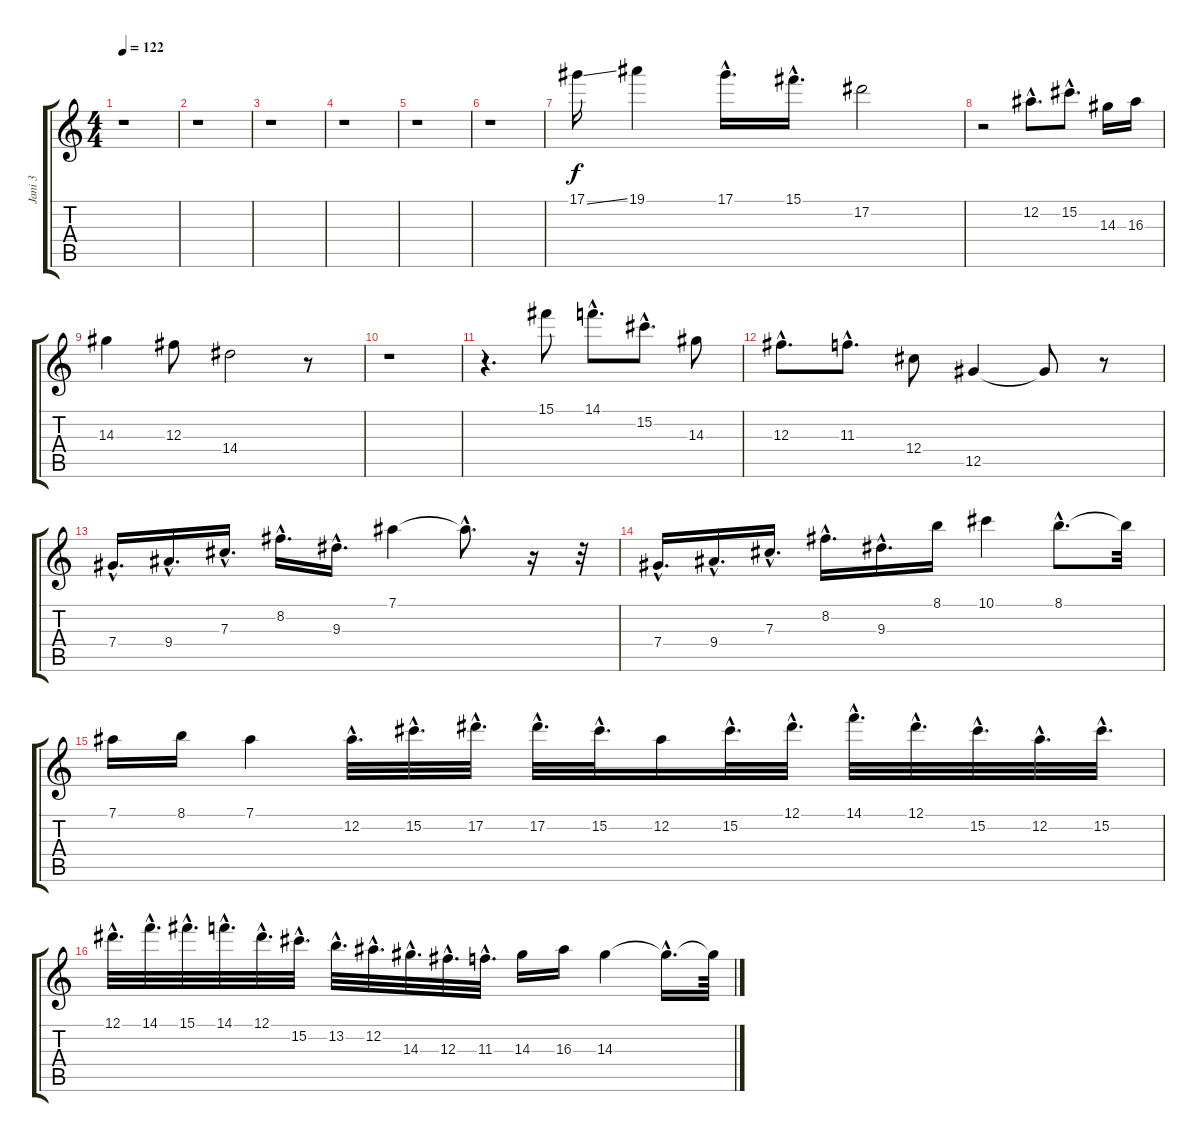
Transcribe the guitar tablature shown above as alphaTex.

\track ("Jani 3" "Jani 3") {instrument overdrivenguitar}
\staff {score tabs}
\tuning (Eb4 Bb3 Gb3 Db3 Ab2 Eb2) {hide}
\ts (4 4)
\tempo 122
\clef g2
\ks c
r.1{dy f} |
r.1 |
r.1 |
r.1 |
r.1 |
r.1 |
17.1{ss}.16 19.1.4 17.1{hac}.16{d} 15.1{hac}.16{d} 17.2.2 |
r.2 12.2{hac}.8{d} 15.2{hac}.8{d} 14.3.16 16.3.16 |
14.3.4 12.3.8 14.4.2 r.8 |
r.1 |
r.4{d} 15.1.8 14.1{hac}.8{d} 15.2{hac}.8{d} 14.3.8 |
12.3{hac}.8{d} 11.3{hac}.8{d} 12.4.8 12.5.4 12.5{t}.8 r.8 |
7.4{hac}.16{d} 9.4{hac}.16{d} 7.3{hac}.16{d} 8.2{hac}.16{d} 9.3{hac}.16{d} 7.1.4 7.1{hac t}.8{d} r.16 r.32 |
7.4{hac}.16{d} 9.4{hac}.16{d} 7.3{hac}.16{d} 8.2{hac}.16{d} 9.3{hac}.16{d} 8.1.16 10.1.4 8.1{hac}.8{d} 8.1{t}.32 |
7.1.16 8.1.16 7.1.4 12.2{hac}.32{d} 15.2{hac}.32{d} 17.2{hac}.32{d} 17.2{hac}.32{d} 15.2{hac}.32{d} 12.2.16 15.2{hac}.32{d} 12.1{hac}.32{d} 14.1{hac}.32{d} 12.1{hac}.32{d} 15.2{hac}.32{d} 12.2{hac}.32{d} 15.2{hac}.32{d} |
12.1{hac}.32{d} 14.1{hac}.32{d} 15.1{hac}.32{d} 14.1{hac}.32{d} 12.1{hac}.32{d} 15.2{hac}.32{d} 13.2{hac}.32{d} 12.2{hac}.32{d} 14.3{hac}.32{d} 12.3{hac}.32{d} 11.3{hac}.32{d} 14.3.16 16.3.16 14.3.4 14.3{hac t}.16{d} 14.3{t}.64
